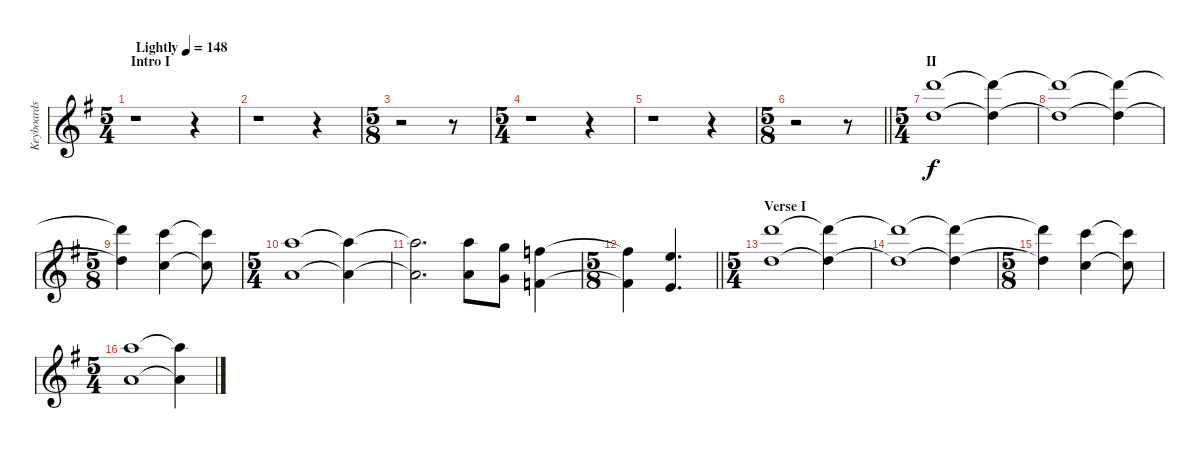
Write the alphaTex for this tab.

\track ("Keyboards 2 [Strings]" "Keyboards ") {instrument stringensemble1}
\staff {score}
\tuning (D4 A3 F3 C3 G2 D2) {hide}
\ts (5 4)
\section ("" "Intro I")
\tempo (148 "Lightly")
\clef g2
\ks g
r.1{dy f instrument stringensemble1} r.4 |
r.1 r.4 |
\ts (5 8)
r.2 r.8 |
\ts (5 4)
r.1 r.4 |
r.1 r.4 |
\ts (5 8)
\barLineRight lightlight
r.2 r.8 |
\ts (5 4)
\section ("" "II")
(24.1 21.3).1 (24.1{t} 21.3{t}).4 |
(24.1{t} 21.3{t}).1 (24.1{t} 21.3{t}).4 |
\ts (5 8)
(24.1{t} 21.3{t}).4 (22.1 24.4).4 (22.1{t} 24.4{t}).8 |
\ts (5 4)
(19.1 21.4).1 (19.1{t} 21.4{t}).4 |
(19.1{t} 21.4{t}).2{d} (19.1 21.4).8 (17.1 19.4).8 (15.1 17.4).4 |
\ts (5 8)
\barLineRight lightlight
(15.1{t} 17.4{t}).4 (14.1 16.4).4{d} |
\ts (5 4)
\section ("" "Verse I")
(24.1 21.3).1 (24.1{t} 21.3{t}).4 |
(24.1{t} 21.3{t}).1 (24.1{t} 21.3{t}).4 |
\ts (5 8)
(24.1{t} 21.3{t}).4 (22.1 24.4).4 (22.1{t} 24.4{t}).8 |
\ts (5 4)
(19.1 21.4).1 (19.1{t} 21.4{t}).4
